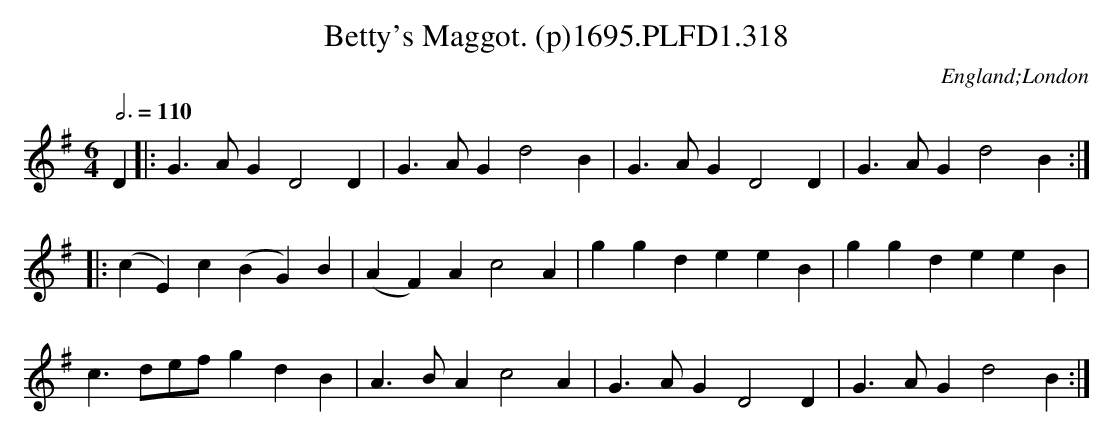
X:1
T:Betty's Maggot. (p)1695.PLFD1.318
M:6/4
L:1/4
Q:3/4=110
O:England;London
K:G
D||:G>AGD2D|G>AGd2B|G>AGD2D|G>AGd2B:|
|:(cE)c(BG)B|(AF)Ac2A|ggdeeB|ggdeeB|
c>de/f/gdB|A>BAc2A|G>AGD2D|G>AGd2B:|
